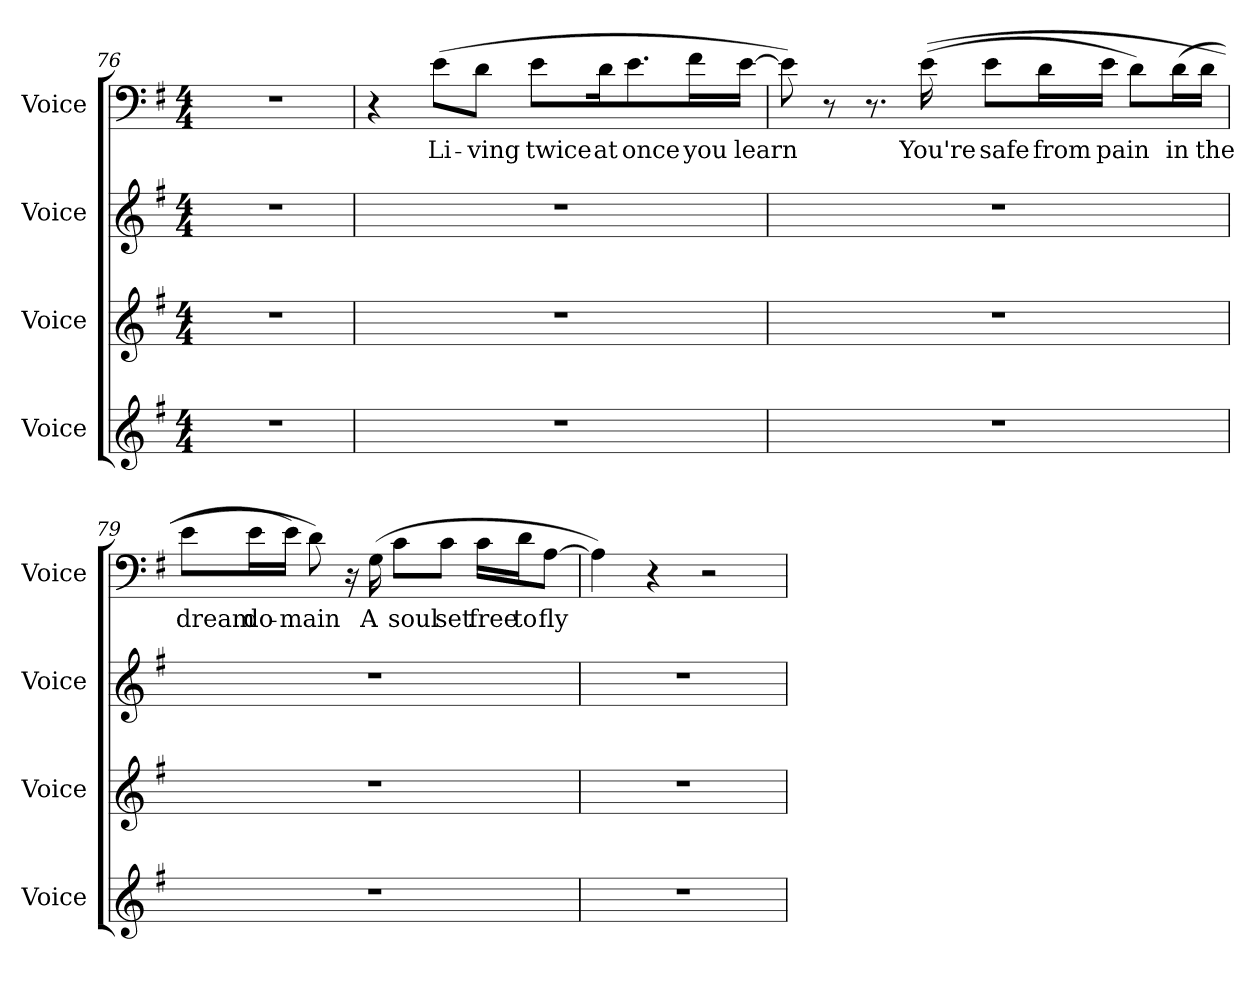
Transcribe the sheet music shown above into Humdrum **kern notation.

**kern	**kern	**kern	**kern	**text
*part4	*part3	*part2	*part1	*part1
*staff4	*staff3	*staff2	*staff1	*staff1
*I"Voice	*I"Voice	*I"Voice	*I"Voice	*
*I'Voice	*I'Voice	*I'Voice	*I'Voice	*
*clefG2	*clefG2	*clefG2	*clefF4	*
*k[f#]	*k[f#]	*k[f#]	*k[f#]	*
*G:	*G:	*G:	*G:	*
*M4/4	*M4/4	*M4/4	*M4/4	*
=76	=76	=76	=76	=76
1r	1r	1r	1r	.
=77	=77	=77	=77	=77
1r	1r	1r	4r	.
!	!	!	!	!LO:LY:b:color=#000000
.	.	.	(8ei\L	Li-
!	!	!	!	!LO:LY:b:color=#000000
.	.	.	8di\J	-ving
!	!	!	!	!LO:LY:b:color=#000000
.	.	.	8ei\L	twice
!	!	!	!	!LO:LY:b:color=#000000
.	.	.	16di\k	at
!	!	!	!	!LO:LY:b:color=#000000
.	.	.	8.ei\	once
!	!	!	!	!LO:LY:b:color=#000000
.	.	.	16f#i\L	you
!	!	!	!	!LO:LY:b:color=#000000
.	.	.	[16ei\JJ	learn
!!LO:PB:g=z
=78	=78	=78	=78	=78
1r	1r	1r	8ei\])	.
.	.	.	8r	.
.	.	.	8.r	.
!	!	!	!	!LO:LY:b:color=#000000
.	.	.	((16ei\	You're
!	!	!	!	!LO:LY:b:color=#000000
.	.	.	8ei\L	safe
!	!	!	!	!LO:LY:b:color=#000000
.	.	.	16di\L	from
!	!	!	!	!LO:LY:b:color=#000000
.	.	.	16ei\JJ	pain
.	.	.	8di\L)	.
!	!	!	!	!LO:LY:b:color=#000000
.	.	.	(16di\L	in
!	!	!	!	!LO:LY:b:color=#000000
.	.	.	16di\JJ	the
=79	=79	=79	=79	=79
!	!	!	!	!LO:LY:b:color=#000000
1r	1r	1r	8ei\L	dream
!	!	!	!	!LO:LY:b:color=#000000
.	.	.	16ei\L	do-
!	!	!	!	!LO:LY:b:color=#000000
.	.	.	16ei\JJ)	-main
.	.	.	8di\)	.
.	.	.	16r	.
!	!	!	!	!LO:LY:b:color=#000000
.	.	.	(16Gi\	A
!	!	!	!	!LO:LY:b:color=#000000
.	.	.	8ci\L	soul
!	!	!	!	!LO:LY:b:color=#000000
.	.	.	8ci\J	set
!	!	!	!	!LO:LY:b:color=#000000
.	.	.	16ci\LL	free
!	!	!	!	!LO:LY:b:color=#000000
.	.	.	16di\J	to
!	!	!	!	!LO:LY:b:color=#000000
.	.	.	[8Ai\J	fly
=80	=80	=80	=80	=80
1r	1r	1r	4Ai\])	.
.	.	.	4r	.
.	.	.	2r	.
=	=	=	=	=
*-	*-	*-	*-	*-
